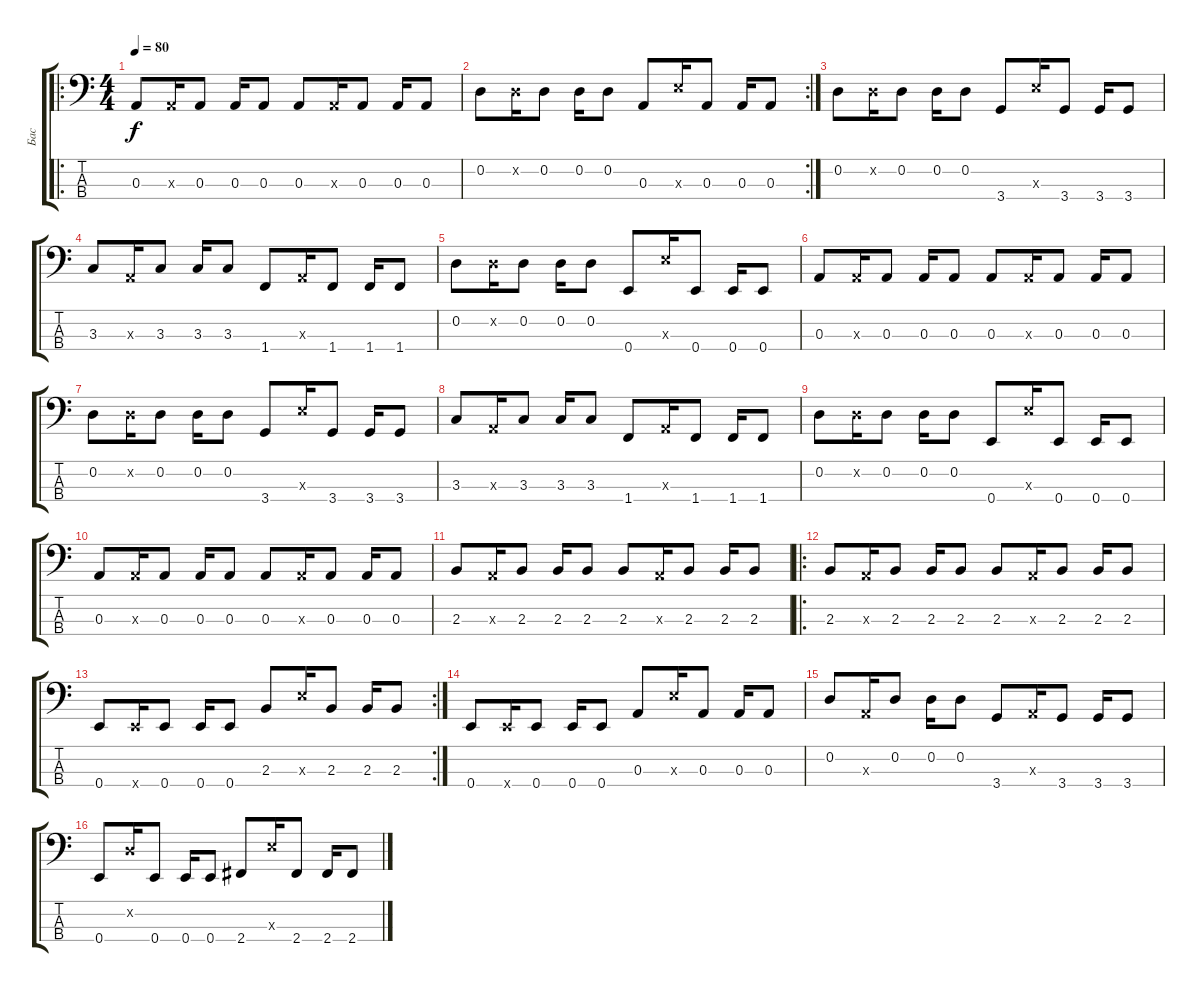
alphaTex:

\track ("Бас" "Бас") {instrument electricbassfinger}
\staff {score tabs}
\tuning (G2 D2 A1 E1) {hide}
\ro
\ts (4 4)
\tempo 80
\clef f4
\ks c
0.3.8{dy f} 0.3{x}.16 0.3.8 0.3.16 0.3.8 0.3.8 0.3{x}.16 0.3.8 0.3.16 0.3.8 |
\rc 2
0.2.8 0.2{x}.16 0.2.8 0.2.16 0.2.8 0.3.8 7.3{x}.16 0.3.8 0.3.16 0.3.8 |
0.2.8 0.2{x}.16 0.2.8 0.2.16 0.2.8 3.4.8 7.3{x}.16 3.4.8 3.4.16 3.4.8 |
3.3.8 0.3{x}.16 3.3.8 3.3.16 3.3.8 1.4.8 0.3{x}.16 1.4.8 1.4.16 1.4.8 |
0.2.8 0.2{x}.16 0.2.8 0.2.16 0.2.8 0.4.8 7.3{x}.16 0.4.8 0.4.16 0.4.8 |
0.3.8 0.3{x}.16 0.3.8 0.3.16 0.3.8 0.3.8 0.3{x}.16 0.3.8 0.3.16 0.3.8 |
0.2.8 0.2{x}.16 0.2.8 0.2.16 0.2.8 3.4.8 7.3{x}.16 3.4.8 3.4.16 3.4.8 |
3.3.8 0.3{x}.16 3.3.8 3.3.16 3.3.8 1.4.8 0.3{x}.16 1.4.8 1.4.16 1.4.8 |
0.2.8 0.2{x}.16 0.2.8 0.2.16 0.2.8 0.4.8 7.3{x}.16 0.4.8 0.4.16 0.4.8 |
0.3.8 0.3{x}.16 0.3.8 0.3.16 0.3.8 0.3.8 0.3{x}.16 0.3.8 0.3.16 0.3.8 |
2.3.8 0.3{x}.16 2.3.8 2.3.16 2.3.8 2.3.8 0.3{x}.16 2.3.8 2.3.16 2.3.8 |
\ro
2.3.8 0.3{x}.16 2.3.8 2.3.16 2.3.8 2.3.8 0.3{x}.16 2.3.8 2.3.16 2.3.8 |
\rc 2
0.4.8 0.4{x}.16 0.4.8 0.4.16 0.4.8 2.3.8 7.3{x}.16 2.3.8 2.3.16 2.3.8 |
0.4.8 0.4{x}.16 0.4.8 0.4.16 0.4.8 0.3.8 7.3{x}.16 0.3.8 0.3.16 0.3.8 |
0.2.8 0.3{x}.16 0.2.8 0.2.16 0.2.8 3.4.8 0.3{x}.16 3.4.8 3.4.16 3.4.8 |
0.4.8 0.2{x}.16 0.4.8 0.4.16 0.4.8 2.4.8 7.3{x}.16 2.4.8 2.4.16 2.4.8
